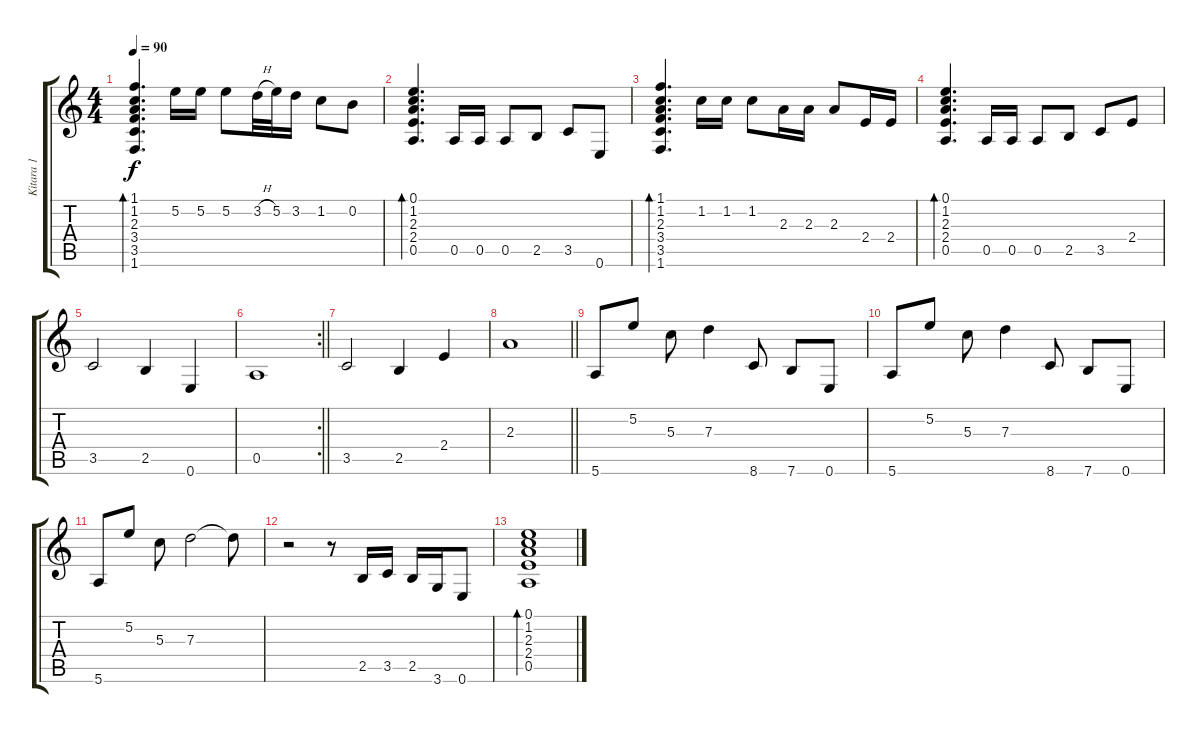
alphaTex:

\track ("Kitara 1" "Kitara 1") {instrument electricguitarclean}
\staff {score tabs}
\tuning (E4 B3 G3 D3 A2 E2) {hide}
\ts (4 4)
\tempo 90
\clef g2
\ks c
(1.1 1.2 2.3 3.4 3.5 1.6).4{d bd 30 dy f} 5.2.16 5.2.16 5.2.8 3.2{h}.32 5.2.32 3.2.16 1.2.8 0.2.8 |
(0.1 1.2 2.3 2.4 0.5).4{d bd 30} 0.5.16 0.5.16 0.5.8 2.5.8 3.5.8 0.6.8 |
(1.1 1.2 2.3 3.4 3.5 1.6).4{d bd 30} 1.2.16 1.2.16 1.2.8 2.3.16 2.3.16 2.3.8 2.4.16 2.4.16 |
(0.1 1.2 2.3 2.4 0.5).4{d bd 30} 0.5.16 0.5.16 0.5.8 2.5.8 3.5.8 2.4.8 |
3.5.2 2.5.4 0.6.4 |
\rc 2
\barLineRight lightlight
0.5.1 |
3.5.2 2.5.4 2.4.4 |
\barLineRight lightlight
2.3.1 |
5.6.8 5.2.8 5.3.8 7.3.4 8.6.8 7.6.8 0.6.8 |
5.6.8 5.2.8 5.3.8 7.3.4 8.6.8 7.6.8 0.6.8 |
5.6.8 5.2.8 5.3.8 7.3.2 7.3{t}.8 |
r.2 r.8 2.5.16 3.5.16 2.5.16 3.6.16 0.6.8 |
(0.1 1.2 2.3 2.4 0.5).1{bd 120}
